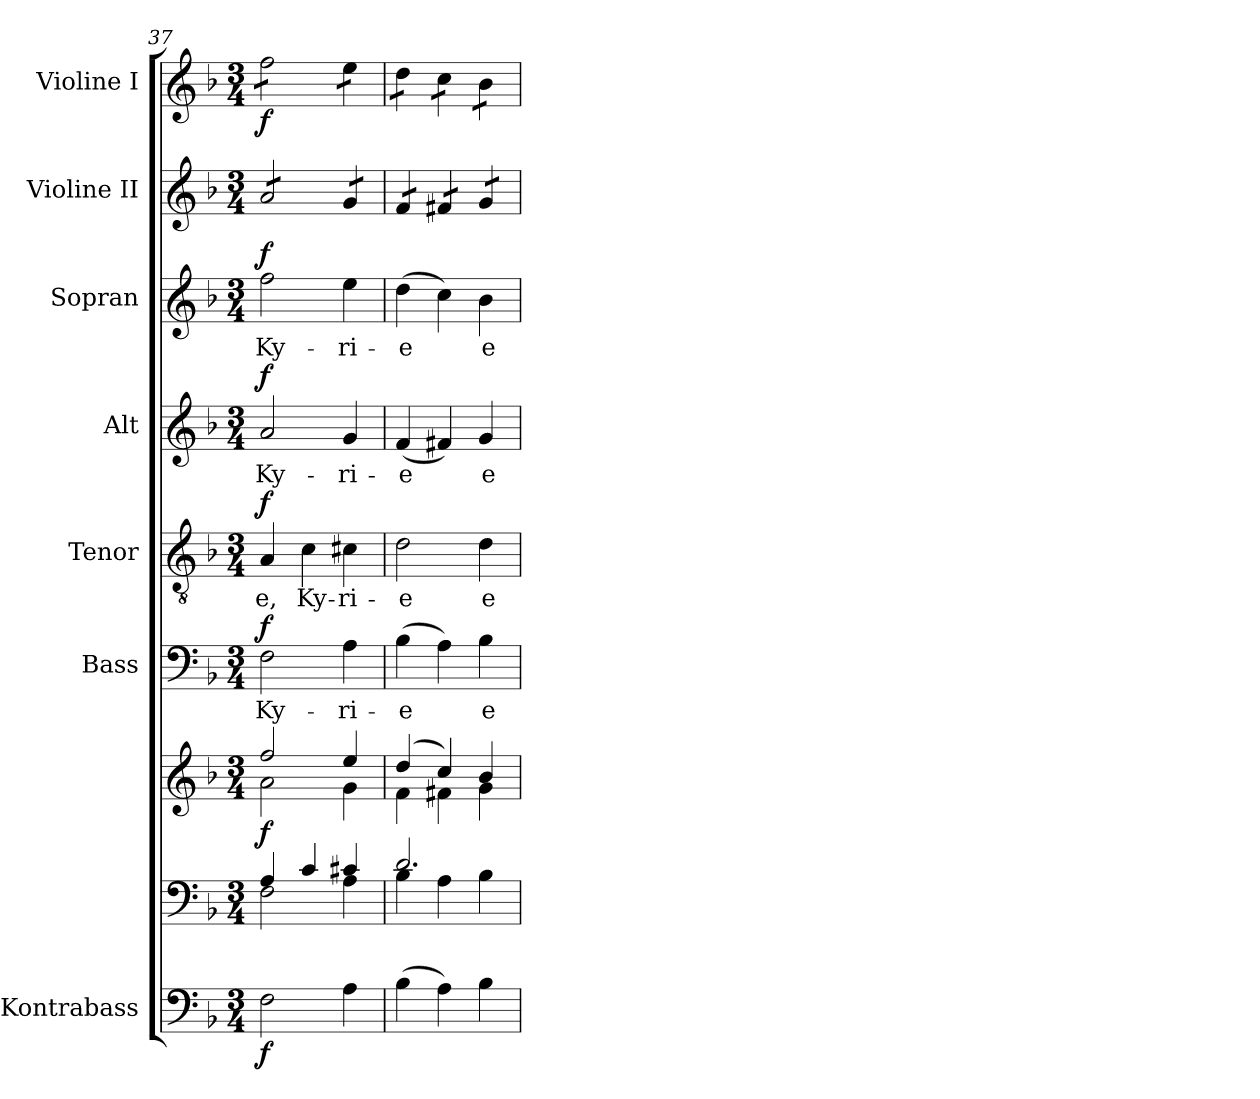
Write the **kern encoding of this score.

**kern	**dynam	**kern	**kern	**dynam	**kern	**text	**dynam	**kern	**text	**dynam	**kern	**text	**dynam	**kern	**text	**dynam	**kern	**kern	**dynam
*part8	*part8	*part7	*part7	*part7	*part6	*part6	*part6	*part5	*part5	*part5	*part4	*part4	*part4	*part3	*part3	*part3	*part2	*part1	*part1
*staff9	*staff9	*staff8	*staff7	*staff7/8	*staff6	*staff6	*staff6	*staff5	*staff5	*staff5	*staff4	*staff4	*staff4	*staff3	*staff3	*staff3	*staff2	*staff1	*staff1
*I"Kontrabass	*	*	*	*	*I"Bass	*	*	*I"Tenor	*	*	*I"Alt	*	*	*I"Sopran	*	*	*I"Violine II	*I"Violine I	*
*I'Kb.	*	*	*	*	*I'B.	*	*	*I'T.	*	*	*I'A.	*	*	*I'S.	*	*	*I'Vl. II	*I'Vl. I	*
*clefF4	*	*clefF4	*clefG2	*	*clefF4	*	*	*clefGv2	*	*	*clefG2	*	*	*clefG2	*	*	*clefG2	*clefG2	*
*ITrd7c12	*	*	*	*	*	*	*	*	*	*	*	*	*	*	*	*	*	*	*
*k[b-]	*	*k[b-]	*k[b-]	*	*k[b-]	*	*	*k[b-]	*	*	*k[b-]	*	*	*k[b-]	*	*	*k[b-]	*k[b-]	*
*F:	*	*F:	*F:	*	*F:	*	*	*F:	*	*	*F:	*	*	*F:	*	*	*F:	*F:	*
*M3/4	*	*M3/4	*M3/4	*	*M3/4	*	*	*M3/4	*	*	*M3/4	*	*	*M3/4	*	*	*M3/4	*M3/4	*
=37	=37	=37	=37	=37	=37	=37	=37	=37	=37	=37	=37	=37	=37	=37	=37	=37	=37	=37	=37
*	*	*^	*^	*	*	*	*	*	*	*	*	*	*	*	*	*	*	*	*
!	!LO:DY:b	!	!	!	!	!LO:DY:b	!	!LO:LY:b	!LO:DY:a	!	!LO:LY:b	!LO:DY:a	!	!LO:LY:b	!LO:DY:a	!	!LO:LY:b	!LO:DY:a	!	!	!LO:DY:b
*	*	*	*	*	*	*	*	*	*	*	*	*	*	*	*	*	*	*	*tremolo	*	*
*	*	*	*	*	*	*	*	*	*	*	*	*	*	*	*	*	*	*	*	*tremolo	*
2FF\	f	4A/	2F\	2ff/	2a\	f	2F\	Ky-	f	4A/	-e,	f	2a/	Ky-	f	2ff\	Ky-	f	8a/L	8ff\L	f
.	.	.	.	.	.	.	.	.	.	.	.	.	.	.	.	.	.	.	8a/	8ff\	.
!	!	!	!	!	!	!	!	!	!	!	!LO:LY:b	!	!	!	!	!	!	!	!	!	!
.	.	4c/	.	.	.	.	.	.	.	4c\	Ky-	.	.	.	.	.	.	.	8a/	8ff\	.
.	.	.	.	.	.	.	.	.	.	.	.	.	.	.	.	.	.	.	8a/J	8ff\J	.
!	!	!	!	!	!	!	!	!LO:LY:b	!	!	!LO:LY:b	!	!	!LO:LY:b	!	!	!LO:LY:b	!	!	!	!
4AA\	.	4c#X/	4A\	4ee/	4g\	.	4A\	-ri-	.	4c#X\	-ri-	.	4g/	-ri-	.	4ee\	-ri-	.	8g/L	8ee\L	.
.	.	.	.	.	.	.	.	.	.	.	.	.	.	.	.	.	.	.	8g/J	8ee\J	.
=38	=38	=38	=38	=38	=38	=38	=38	=38	=38	=38	=38	=38	=38	=38	=38	=38	=38	=38	=38	=38	=38
!	!	!	!	!	!	!	!	!LO:LY:b	!	!	!LO:LY:b	!	!	!LO:LY:b	!	!	!LO:LY:b	!	!	!	!
(>4BB-\	.	2.d/	4B-\	(4dd/	4f\	.	(>4B-\	-e	.	2d\	-e	.	(<4f/	-e	.	(>4dd\	-e	.	8f/L	8dd\L	.
.	.	.	.	.	.	.	.	.	.	.	.	.	.	.	.	.	.	.	8f/J	8dd\J	.
4AA\)	.	.	4A\	4cc/)	4f#X\	.	4A\)	.	.	.	.	.	4f#X/)	.	.	4cc\)	.	.	8f#X/L	8cc\L	.
.	.	.	.	.	.	.	.	.	.	.	.	.	.	.	.	.	.	.	8f#X/J	8cc\J	.
!	!	!	!	!	!	!	!	!LO:LY:b	!	!	!LO:LY:b	!	!	!LO:LY:b	!	!	!LO:LY:b	!	!	!	!
4BB-\	.	.	4B-\	4b-/	4g\	.	4B-\	e-	.	4d\	e-	.	4g/	e-	.	4b-\	e-	.	8g/L	8b-\L	.
.	.	.	.	.	.	.	.	.	.	.	.	.	.	.	.	.	.	.	8g/J	8b-\J	.
*	*	*	*	*	*	*	*	*	*	*	*	*	*	*	*	*	*	*	*	*Xtremolo	*
*	*	*	*	*	*	*	*	*	*	*	*	*	*	*	*	*	*	*	*Xtremolo	*	*
*	*	*v	*v	*	*	*	*	*	*	*	*	*	*	*	*	*	*	*	*	*	*
*	*	*	*v	*v	*	*	*	*	*	*	*	*	*	*	*	*	*	*	*	*
=	=	=	=	=	=	=	=	=	=	=	=	=	=	=	=	=	=	=	=
*-	*-	*-	*-	*-	*-	*-	*-	*-	*-	*-	*-	*-	*-	*-	*-	*-	*-	*-	*-
